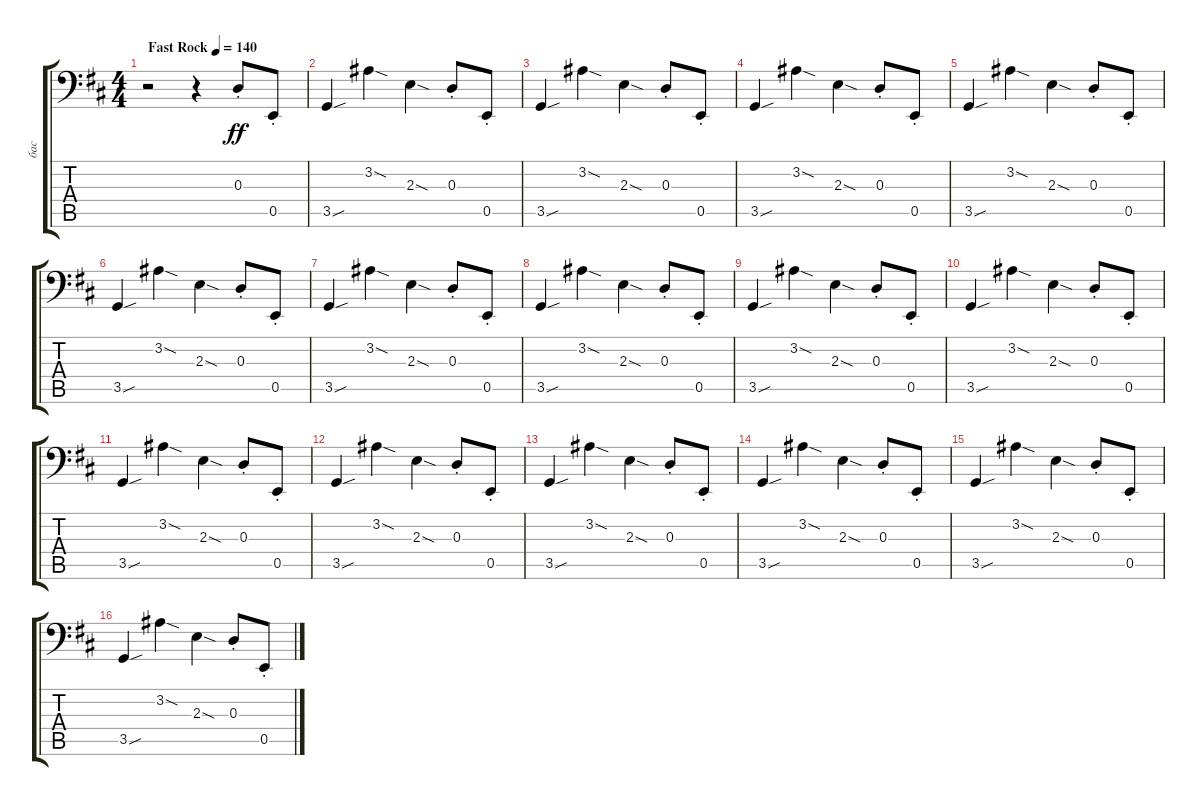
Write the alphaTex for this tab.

\track ("бас" "бас") {instrument electricbassfinger}
\staff {score tabs}
\tuning (C3 G2 D2 A1 E1 B0) {hide}
\ts (4 4)
\tempo (140 "Fast Rock")
\clef f4
\ks bminor
r.2{dy ff instrument electricbassfinger} r.4 0.3{st}.8 0.5{st}.8 |
3.5{sou}.4 3.2{sod}.4 2.3{sod}.4 0.3{st}.8 0.5{st}.8 |
3.5{sou}.4 3.2{sod}.4 2.3{sod}.4 0.3{st}.8 0.5{st}.8 |
3.5{sou}.4 3.2{sod}.4 2.3{sod}.4 0.3{st}.8 0.5{st}.8 |
3.5{sou}.4 3.2{sod}.4 2.3{sod}.4 0.3{st}.8 0.5{st}.8 |
3.5{sou}.4 3.2{sod}.4 2.3{sod}.4 0.3{st}.8 0.5{st}.8 |
3.5{sou}.4 3.2{sod}.4 2.3{sod}.4 0.3{st}.8 0.5{st}.8 |
3.5{sou}.4 3.2{sod}.4 2.3{sod}.4 0.3{st}.8 0.5{st}.8 |
3.5{sou}.4 3.2{sod}.4 2.3{sod}.4 0.3{st}.8 0.5{st}.8 |
3.5{sou}.4 3.2{sod}.4 2.3{sod}.4 0.3{st}.8 0.5{st}.8 |
3.5{sou}.4 3.2{sod}.4 2.3{sod}.4 0.3{st}.8 0.5{st}.8 |
3.5{sou}.4 3.2{sod}.4 2.3{sod}.4 0.3{st}.8 0.5{st}.8 |
3.5{sou}.4 3.2{sod}.4 2.3{sod}.4 0.3{st}.8 0.5{st}.8 |
3.5{sou}.4 3.2{sod}.4 2.3{sod}.4 0.3{st}.8 0.5{st}.8 |
3.5{sou}.4 3.2{sod}.4 2.3{sod}.4 0.3{st}.8 0.5{st}.8 |
3.5{sou}.4 3.2{sod}.4 2.3{sod}.4 0.3{st}.8 0.5{st}.8
